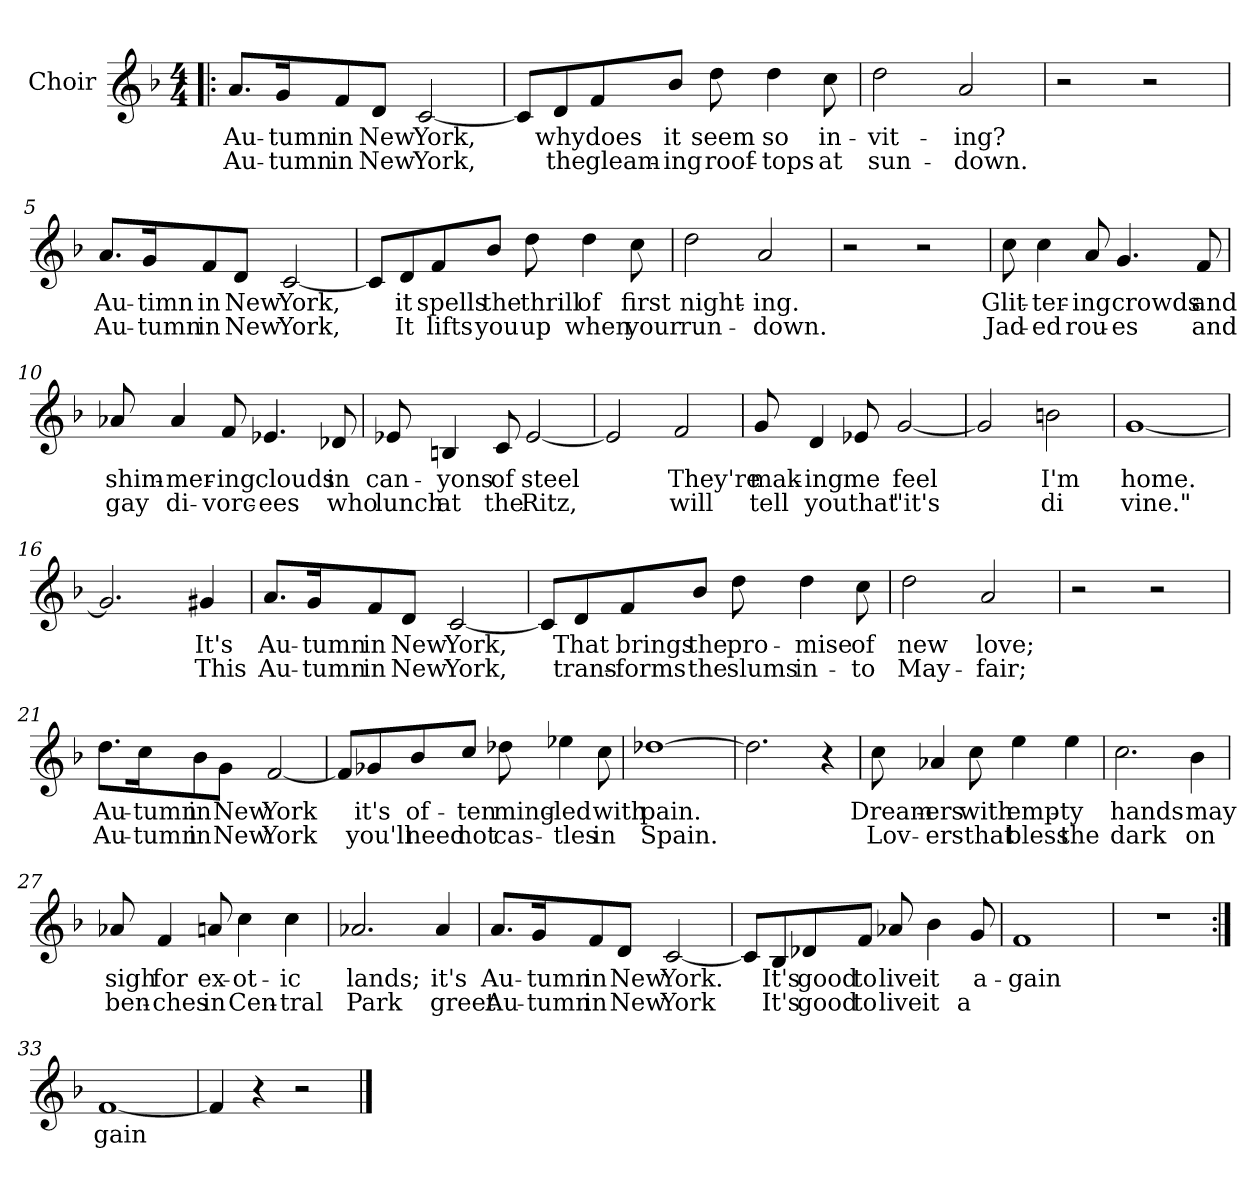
**kern	**text	**text
*part1	*part1	*part1
*staff1	*staff1	*staff1
*I"Choir	*	*
*I'Ch	*	*
*clefG2	*	*
*k[b-]	*	*
*F:	*	*
*M4/4	*	*
=1!|:	=1!|:	=1!|:
8.a/L	Au-	Au-
16g/K	-tumn	-tumn
8f/	in	in
8d/J	New	New
[2c/	York,	York,
=2	=2	=2
8c/L]	.	.
8d/	why	the
8f/	does	gleam-
8b-/J	it	-ing
8dd\	seem	roof-
4dd\	so	-tops
8cc\	in-	at
=3	=3	=3
2dd\	-vit-	sun-
2a/	-ing?	-down.
=4	=4	=4
2r	.	.
2r	.	.
!!LO:LB:g=z
=5	=5	=5
8.a/L	Au-	Au-
16g/K	-timn	-tumn
8f/	in	in
8d/J	New	New
[2c/	York,	York,
=6	=6	=6
8c/L]	.	.
8d/	it	It
8f/	spells	lifts
8b-/J	the	you
8dd\	thrill	up
4dd\	of	when
8cc\	first	your
=7	=7	=7
2dd\	night-	run-
2a/	-ing.	-down.
=8	=8	=8
2r	.	.
2r	.	.
!!LO:LB:g=z
=9	=9	=9
8cc\	Glit-	Jad-
4cc\	-ter-	-ed
8a/	-ing	rou-
4.g/	crowds	-es
8f/	and	and
=10	=10	=10
8a-X/	shim-	gay
4a-/	-mer-	di-
8f/	-ing	-vorc-
4.e-X/	clouds	-ees
8d-X/	in	who
=11	=11	=11
8e-X/	can-	lunch
4Bn/	-yons	at
8c/	of	the
[2e-/	steel	Ritz,
=12	=12	=12
2e-/]	.	.
2f/	They're	will
!!LO:LB:g=z
=13	=13	=13
8g/	mak-	tell
4d/	-ing	you
8e-X/	me	that
[2g/	feel	"it's
=14	=14	=14
2g/]	.	.
2bn\	I'm	di
=15	=15	=15
[1g	home.	vine."
=16	=16	=16
2.g/]	.	.
4g#X/	It's	This
!!LO:LB:g=z
=17	=17	=17
8.a/L	Au-	Au-
16g/K	-tumn	-tumn
8f/	in	in
8d/J	New	New
[2c/	York,	York,
=18	=18	=18
8c/L]	.	.
8d/	That	trans-
8f/	brings	-forms
8b-/J	the	the
8dd\	pro-	slums
4dd\	-mise	in-
8cc\	of	-to
=19	=19	=19
2dd\	new	May-
2a/	love;	-fair;
=20	=20	=20
2r	.	.
2r	.	.
!!LO:LB:g=z
=21	=21	=21
8.dd\L	Au-	Au-
16cc\K	-tumn	-tumn
8b-\	in	in
8g\J	New	New
[2f/	York	York
=22	=22	=22
8f/L]	.	.
8g-X/	it's	you'll
8b-/	of-	need
8cc/J	-ten	not
8dd-X\	ming-	cas-
4ee-X\	-led	-tles
8cc\	with	in
=23	=23	=23
[1dd-X	pain.	Spain.
=24	=24	=24
2.dd-\]	.	.
4r	.	.
!!LO:LB:g=z
=25	=25	=25
8cc\	Dream-	Lov-
4a-X/	-ers	-ers
8cc\	with	that
4ee\	emp-	bless
4ee\	-ty	the
=26	=26	=26
2.cc\	hands	dark
4b-\	may	on
=27	=27	=27
8a-X/	sigh	ben-
4f/	for	-ches
8an/	ex-	in
4cc\	-ot-	Cen-
4cc\	-ic	-tral
=28	=28	=28
2.a-X/	lands;	Park
4a-/	it's	greet
!!LO:PB:g=z
=29	=29	=29
8.a/L	Au-	Au-
16g/K	-tumn	-tumn
8f/	in	in
8d/J	New	New
[2c/	York.	York
=30	=30	=30
8c/L]	.	.
8B-/	It's	It's
8d-X/	good	good
8f/J	to	to
8a-X/	live	live
4b-\	it	it
8g/	a-	-a
=31	=31	=31
1f	-gain	.
=32	=32	=32
1r	.	.
!!LO:LB:g=z
=33:|!	=33:|!	=33:|!
[1f	gain	.
=34	=34	=34
4f/]	.	.
4r	.	.
2r	.	.
==	==	==
*-	*-	*-
